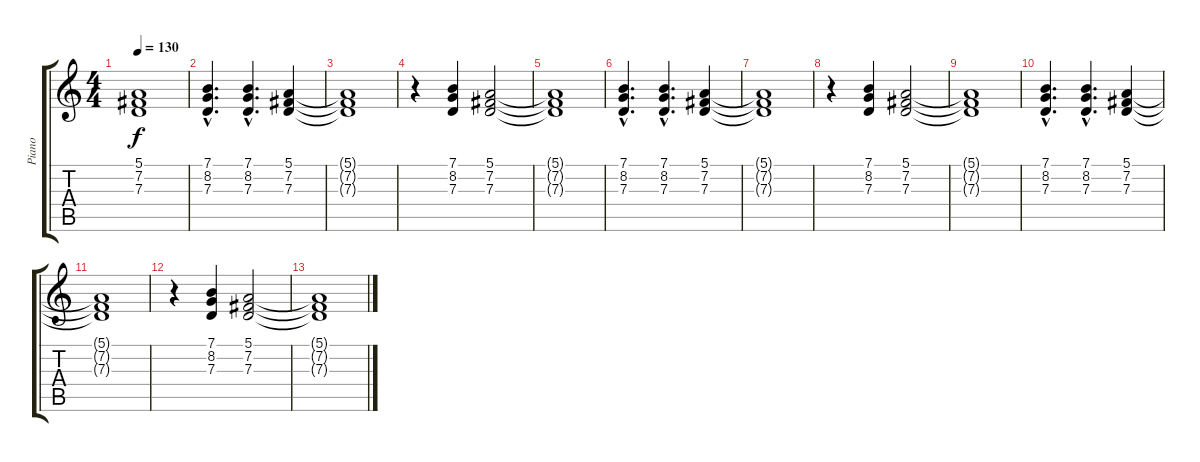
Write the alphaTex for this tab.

\track ("Piano" "Piano") {instrument brightacousticpiano}
\staff {score tabs}
\tuning (E4 B3 G3 D3 A2 E2) {hide}
\ts (4 4)
\tempo 130
\clef g2
\ks c
(5.1{t} 7.2{t} 7.3{t}).1{dy f} |
(7.1{hac} 8.2{hac} 7.3{hac}).4{d} (7.1{hac} 8.2{hac} 7.3{hac}).4{d} (5.1 7.2 7.3).4 |
(5.1{t} 7.2{t} 7.3{t}).1 |
r.4 (7.1 8.2 7.3).4 (5.1 7.2 7.3).2 |
(5.1{t} 7.2{t} 7.3{t}).1 |
(7.1{hac} 8.2{hac} 7.3).4{d} (7.1{hac} 8.2{hac} 7.3{hac}).4{d} (5.1 7.2 7.3).4 |
(5.1{t} 7.2{t} 7.3{t}).1 |
r.4 (7.1 8.2 7.3).4 (5.1 7.2 7.3).2 |
(5.1{t} 7.2{t} 7.3{t}).1 |
(7.1{hac} 8.2{hac} 7.3{hac}).4{d} (7.1{hac} 8.2{hac} 7.3{hac}).4{d} (5.1 7.2 7.3).4 |
(5.1{t} 7.2{t} 7.3{t}).1 |
r.4 (7.1 8.2 7.3).4 (5.1 7.2 7.3).2 |
(5.1{t} 7.2{t} 7.3{t}).1
